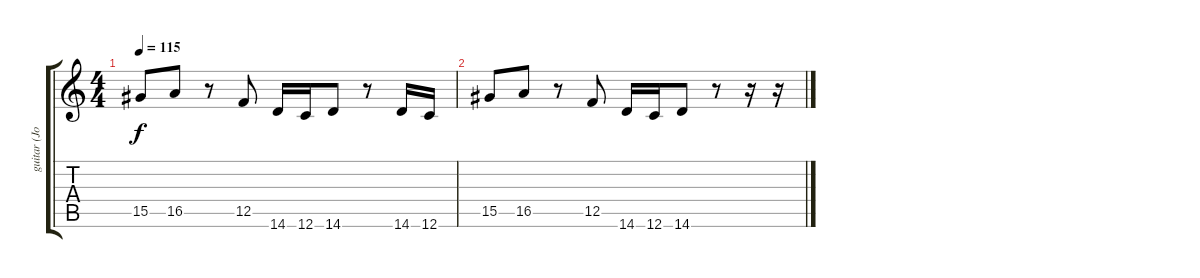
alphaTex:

\track ("guitar (Joshua Homme)" "guitar (Jo") {instrument electricguitarjazz}
\staff {score tabs}
\tuning (C4 G3 Eb3 Bb2 F2 C2) {hide}
\ts (4 4)
\tempo 115
\clef g2
\ks c
15.5.8{dy f} 16.5.8 r.8 12.5.8 14.6.16 12.6.16 14.6.8 r.8 14.6.16 12.6.16 |
15.5.8 16.5.8 r.8 12.5.8 14.6.16 12.6.16 14.6.8 r.8 r.16 r.16
